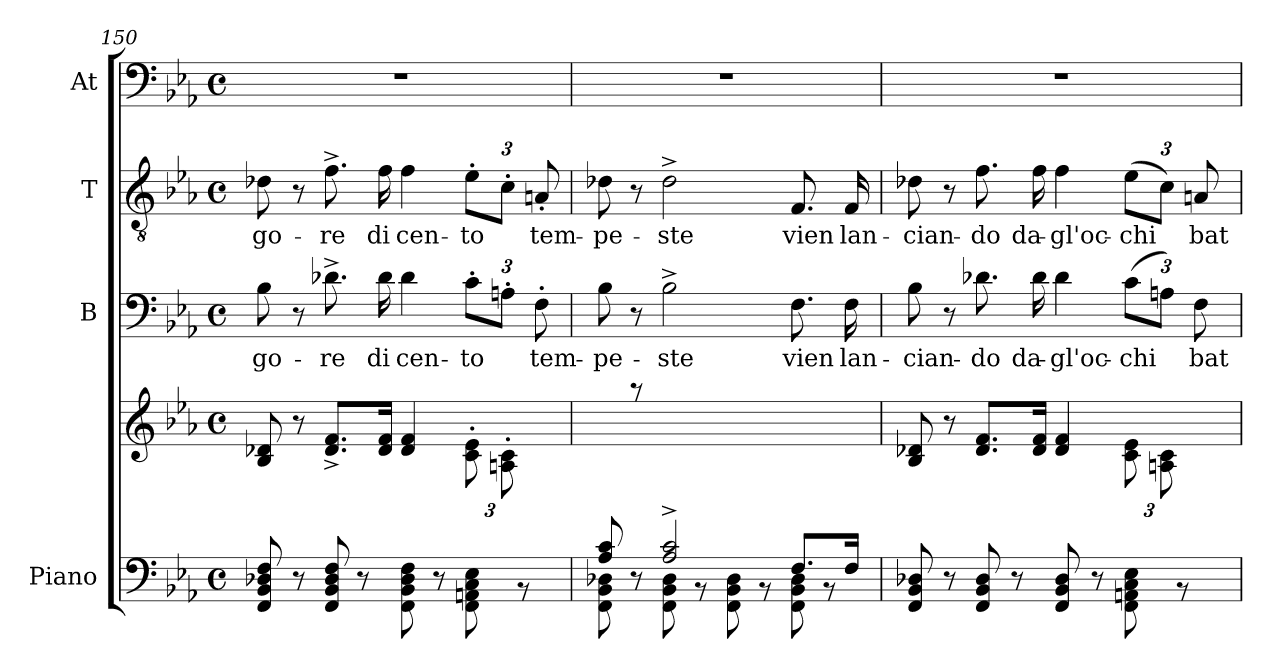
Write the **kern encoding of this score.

**kern	**kern	**kern	**text	**kern	**text	**kern
*part4	*part4	*part3	*part3	*part2	*part2	*part1
*staff5	*staff4	*staff3	*staff3	*staff2	*staff2	*staff1
*I"Piano	*	*I"B	*	*I"T	*	*I"At
*I'Pno	*	*I'B	*	*I'T	*	*I'At
*clefF4	*clefG2	*clefF4	*	*clefGv2	*	*clefF4
*k[b-e-a-]	*k[b-e-a-]	*k[b-e-a-]	*	*k[b-e-a-]	*	*k[b-e-a-]
*M4/4	*M4/4	*M4/4	*	*M4/4	*	*M4/4
*met(c)	*met(c)	*met(c)	*	*met(c)	*	*met(c)
=150	=150	=150	=150	=150	=150	=150
*^	*	*	*	*	*	*
!	!	!	!	!LO:LY:b	!	!LO:LY:b	!
12%11ryy	8FF/ 8BB-/ 8D-X/ 8F/	8B-/ 8d-X/	8B-\	-go-	8d-X\	-go-	1r
.	8r	8r	8r	.	8r	.	.
!	!	!	!	!LO:LY:b	!	!LO:LY:b	!
.	8FF/ 8BB-/ 8D-/ 8F/	8.d-/^ 8.f/^L	8.d-X^\	-re	8.f^\	-re	.
.	8r	.	.	.	.	.	.
!	!	!	!	!LO:LY:b	!	!LO:LY:b	!
.	.	16d-/ 16f/Jk	16d-\	di	16f\	di	.
!	!	!	!	!LO:LY:b	!	!LO:LY:b	!
.	8FF\ 8BB-\ 8D-\ 8F\	4d-/ 4f/	4d-\	cen-	4f\	cen-	.
.	8r	.	.	.	.	.	.
*	*	*Xbrackettup	*Xbrackettup	*	*	*	*
!	!	!	!	!LO:LY:b	!	!	!
*	*	*	*	*	*Xbrackettup	*	*
!	!	!	!	!	!	!LO:LY:b	!
.	8FF\ 8AAn\ 8C\ 8E-\	12c\' 12e-\'L	12c'\L	-to	12e-'\L	-to	.
.	.	12An\' 12c\'	12An'\J	.	12c'\J	.	.
.	8r	.	.	.	.	.	.
!	!	!	!	!LO:LY:b	!	!LO:LY:b	!
12F/' 12An/'J	.	12ryy	12F'\	tem-	12An'/	tem-	.
=151	=151	=151	=151	=151	=151	=151	=151
!	!	!	!	!LO:LY:b	!	!LO:LY:b	!
8A-/ 8c/	8FF\ 8BB-\ 8D-X\	8ryy	8B-\	-pe-	8d-X\	-pe-	1r
8ryy	8r	8raa	8r	.	8r	.	.
!	!	!	!	!LO:LY:b	!	!LO:LY:b	!
2A-/^ 2c/^	8FF\ 8BB-\ 8D-\	2.ryy	2B-^\	-ste	2d-^\	-ste	.
.	8r	.	.	.	.	.	.
.	8FF\ 8BB-\ 8D-\	.	.	.	.	.	.
.	8r	.	.	.	.	.	.
!	!	!	!	!LO:LY:b	!	!LO:LY:b	!
8.F/L	8FF\ 8BB-\ 8D-\	.	8.F\	vien	8.F/	vien	.
.	8r	.	.	.	.	.	.
!	!	!	!	!LO:LY:b	!	!LO:LY:b	!
16F/Jk	.	.	16F\	lan-	16F/	lan-	.
!!LO:LB:g=z
=152	=152	=152	=152	=152	=152	=152	=152
!	!	!	!	!LO:LY:b	!	!LO:LY:b	!
12%11ryy	8FF/ 8BB-/ 8D-X/	8B-/ 8d-X/	8B-\	-cian-	8d-X\	-cian-	1r
.	8r	8r	8r	.	8r	.	.
!	!	!	!	!LO:LY:b	!	!LO:LY:b	!
.	8FF/ 8BB-/ 8D-/	8.d-/ 8.f/L	8.d-X\	-do	8.f\	-do	.
.	8r	.	.	.	.	.	.
!	!	!	!	!LO:LY:b	!	!LO:LY:b	!
.	.	16d-/ 16f/Jk	16d-\	da-	16f\	da-	.
!	!	!	!	!LO:LY:b	!	!LO:LY:b	!
.	8FF/ 8BB-/ 8D-/	4d-/ 4f/	4d-\	-gl'oc-	4f\	-gl'oc-	.
.	8r	.	.	.	.	.	.
!	!	!	!	!LO:LY:b	!	!LO:LY:b	!
.	8FF\ 8AAn\ 8C\ 8E-\	12c\ 12e-\L	(>12c\L	-chi	(>12e-\L	-chi	.
.	.	12An\ 12c\	12An\J)	.	12c\J)	.	.
.	8r	.	.	.	.	.	.
!	!	!	!	!LO:LY:b	!	!LO:LY:b	!
12F/ 12An/J	.	12ryy	12F\	bat-	12An/	bat-	.
*v	*v	*	*	*	*	*	*
=	=	=	=	=	=	=
*-	*-	*-	*-	*-	*-	*-
